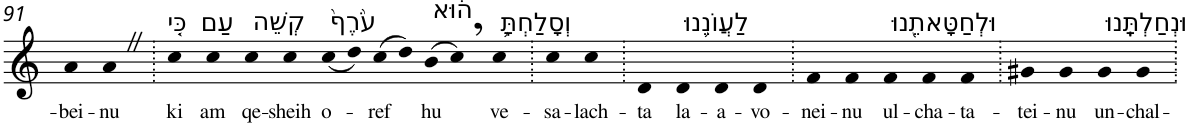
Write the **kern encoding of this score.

**kern	**text
*part1	*part1
*staff1	*staff1
*I"Piano	*
*I'Pno	*
!!LO:PB:g=z
*clefG2	*
*k[]	*
=91	=91
!	!LO:LY:b
4a	-bei-
!	!LO:LY:b
4aZ	-nu
=92.	=92.
!LO:TX:a:t=כִּ֤י	!
!	!LO:LY:b
4cc	ki
!LO:TX:a:t=עַם	!
!	!LO:LY:b
4cc	am
!LO:TX:a:t=קְשֵׁה	!
!	!LO:LY:b
4cc	qe-
!	!LO:LY:b
4cc	-sheih
!LO:TX:a:t=עֹ֙רֶף֙	!
!	!LO:LY:b
(<8cc	o-
8dd)	.
!	!LO:LY:b
(>8cc	-ref
8dd)	.
!LO:TX:a:t=ה֔וּא	!
!	!LO:LY:b
(>8b	hu
8cc,)	.
!LO:TX:a:t=וְסָלַחְתָּ֛	!
!	!LO:LY:b
4cc	ve-
=93.	=93.
!	!LO:LY:b
4cc	-sa-
!	!LO:LY:b
4cc	-lach-
=94.	=94.
!	!LO:LY:b
4d	-ta
!LO:TX:a:t=לַעֲוֺנֵ֥נוּ	!
!	!LO:LY:b
4d	la-
!	!LO:LY:b
4d	-a-
!	!LO:LY:b
4d	-vo-
=95.	=95.
!	!LO:LY:b
4f	-nei-
!	!LO:LY:b
4f	-nu
!LO:TX:a:t=וּלְחַטָּאתֵ֖נוּ	!
!	!LO:LY:b
4f	ul-
!	!LO:LY:b
4f	-cha-
!	!LO:LY:b
4f	-ta-
=96.	=96.
!	!LO:LY:b
4g#X	-tei-
!	!LO:LY:b
4g#	-nu
!LO:TX:a:t=וּנְחַלְתָּֽנוּ	!
!	!LO:LY:b
4g#	un-
!	!LO:LY:b
4g#	-chal-
=.	=.
*-	*-
